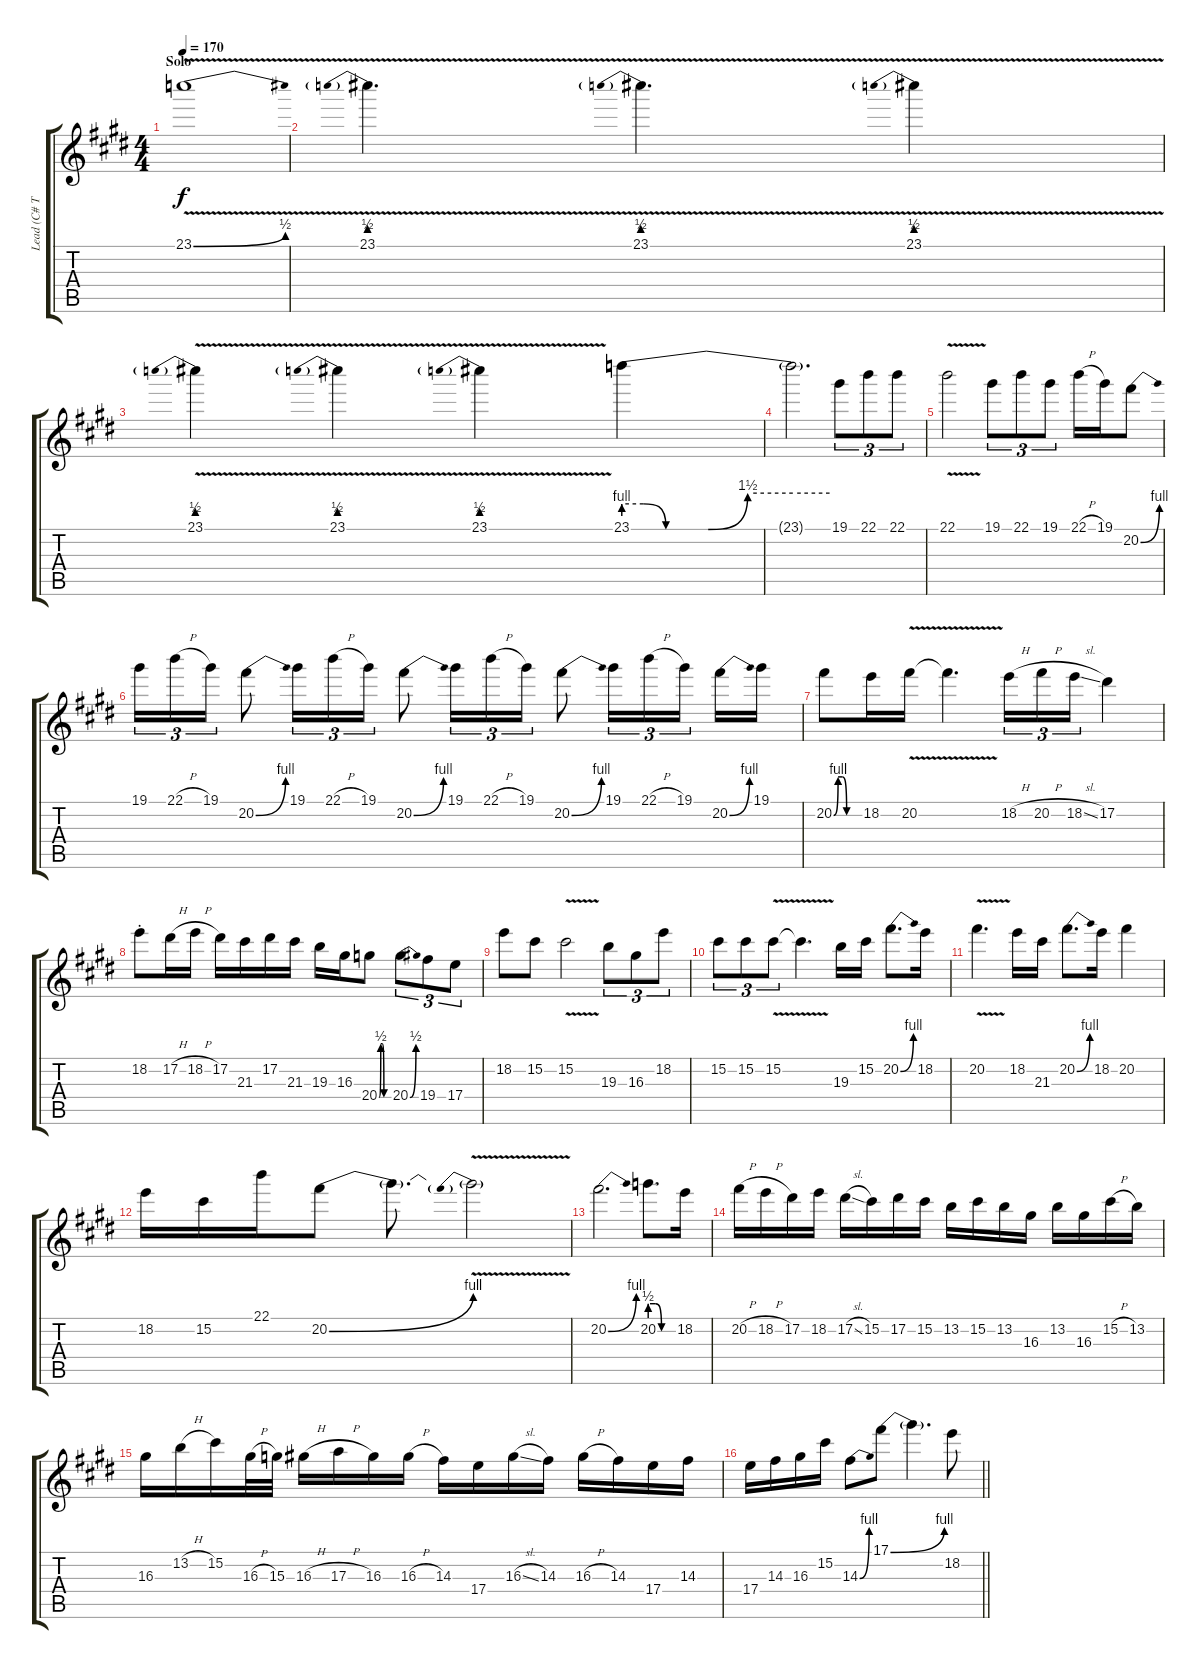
\track ("Lead (C# Tuning)" "Lead (C# T") {instrument overdrivenguitar}
\staff {score tabs}
\tuning (Db4 Bb3 E3 B2 Gb2 Db2) {hide}
\ts (4 4)
\section ("" "Solo")
\tempo 170
\clef g2
\ks c#minor
23.1{be (bend 0 0 60 2) v}.1{dy f} |
23.1{be (prebend 0 2 60 2) v}.4{d} 23.1{be (prebend 0 2 60 2) v}.4{d} 23.1{be (prebend 0 2 60 2) v}.4 |
23.1{be (prebend 0 2 60 2) v}.4 23.1{be (prebend 0 2 60 2) v}.4 23.1{be (prebend 0 2 60 2) v}.4 23.1{be (custom 0 4 7 4 15 0 30 0 44 6 60 6)}.4 |
23.1{be (hold 0 6 60 6) t}.2{d} 19.1.8{tu (3 2)} 22.1.8{tu (3 2)} 22.1.8{tu (3 2)} |
22.1{v}.2 19.1.8{tu (3 2)} 22.1.8{tu (3 2)} 19.1.8{tu (3 2)} 22.1{h}.16 19.1.16 20.2{be (bend 0 0 60 4)}.8 |
19.1.16{tu (3 2)} 22.1{h}.16{tu (3 2)} 19.1.16{tu (3 2)} 20.2{be (bend 0 0 60 4)}.8 19.1.16{tu (3 2)} 22.1{h}.16{tu (3 2)} 19.1.16{tu (3 2)} 20.2{be (bend 0 0 60 4)}.8 19.1.16{tu (3 2)} 22.1{h}.16{tu (3 2)} 19.1.16{tu (3 2)} 20.2{be (bend 0 0 60 4)}.8 19.1.16{tu (3 2)} 22.1{h}.16{tu (3 2)} 19.1.16{tu (3 2) beam splitsecondary} 20.2{be (bend 0 0 60 4)}.16 19.1.16 |
20.2{be (custom 0 0 10 4 20 4 30 0 60 0)}.8 18.2.16 20.2{v}.16 20.2{t}.4{d} 18.2{h}.16{tu (3 2)} 20.2{h}.16{tu (3 2)} 18.2{sl}.16{tu (3 2)} 17.2.4 |
18.2{st}.8 17.2{h}.16 18.2{h}.16 17.2.16 21.3.16 17.2.16 21.3.16 19.3.16 16.3.16 20.4{be (custom 0 0 10 2 20 2 30 0 60 0)}.8 20.4{be (bend 0 0 60 2)}.8{tu (3 2)} 19.4.8{tu (3 2)} 17.4.8{tu (3 2)} |
18.2.8 15.2.8 15.2{v}.2 19.3.8{tu (3 2)} 16.3.8{tu (3 2)} 18.2.8{tu (3 2)} |
15.2.8{tu (3 2)} 15.2.8{tu (3 2)} 15.2{v}.8{tu (3 2)} 15.2{t}.4{d} 19.3.16 15.2.16 20.2{be (bend 0 0 60 4)}.8{d} 18.2.16 |
20.2{v}.4{d} 18.2.16 21.3.16 20.2{be (bend 0 0 60 4)}.8{d} 18.2.16 20.2.4 |
18.2.16 15.2.16 22.1.16 20.2{be (bend 0 0 60 4)}.8 20.2{t}.8{d} 20.2{be (prebend 0 4 60 4) v t}.2 |
20.2{be (bend 0 0 60 4)}.2{d} 20.2{be (custom 0 2 15 2 30 0 60 0)}.8{d} 18.2.16 |
20.2{h}.16 18.2{h}.16 17.2.16 18.2.16 17.2{sl}.16 15.2.16 17.2.16 15.2.16 13.2.16 15.2.16 13.2.16 16.3.16 13.2.16 16.3.16 15.2{h}.16 13.2.16 |
16.3.16 13.2{h}.16 15.2.16 16.3{h}.32 15.3.32 16.3{h}.16 17.3{h}.16 16.3.16 16.3{h}.16 14.3.16 17.4.16 16.3{sl}.16 14.3.16 16.3{h}.16 14.3.16 17.4.16 14.3.16 |
\barLineRight lightlight
17.4.16 14.3.16 16.3.16 15.2.16 14.3{be (bend 0 0 60 4)}.8 17.1{be (bend 0 0 60 4)}.8 17.1{t}.4{d} 18.2.8
